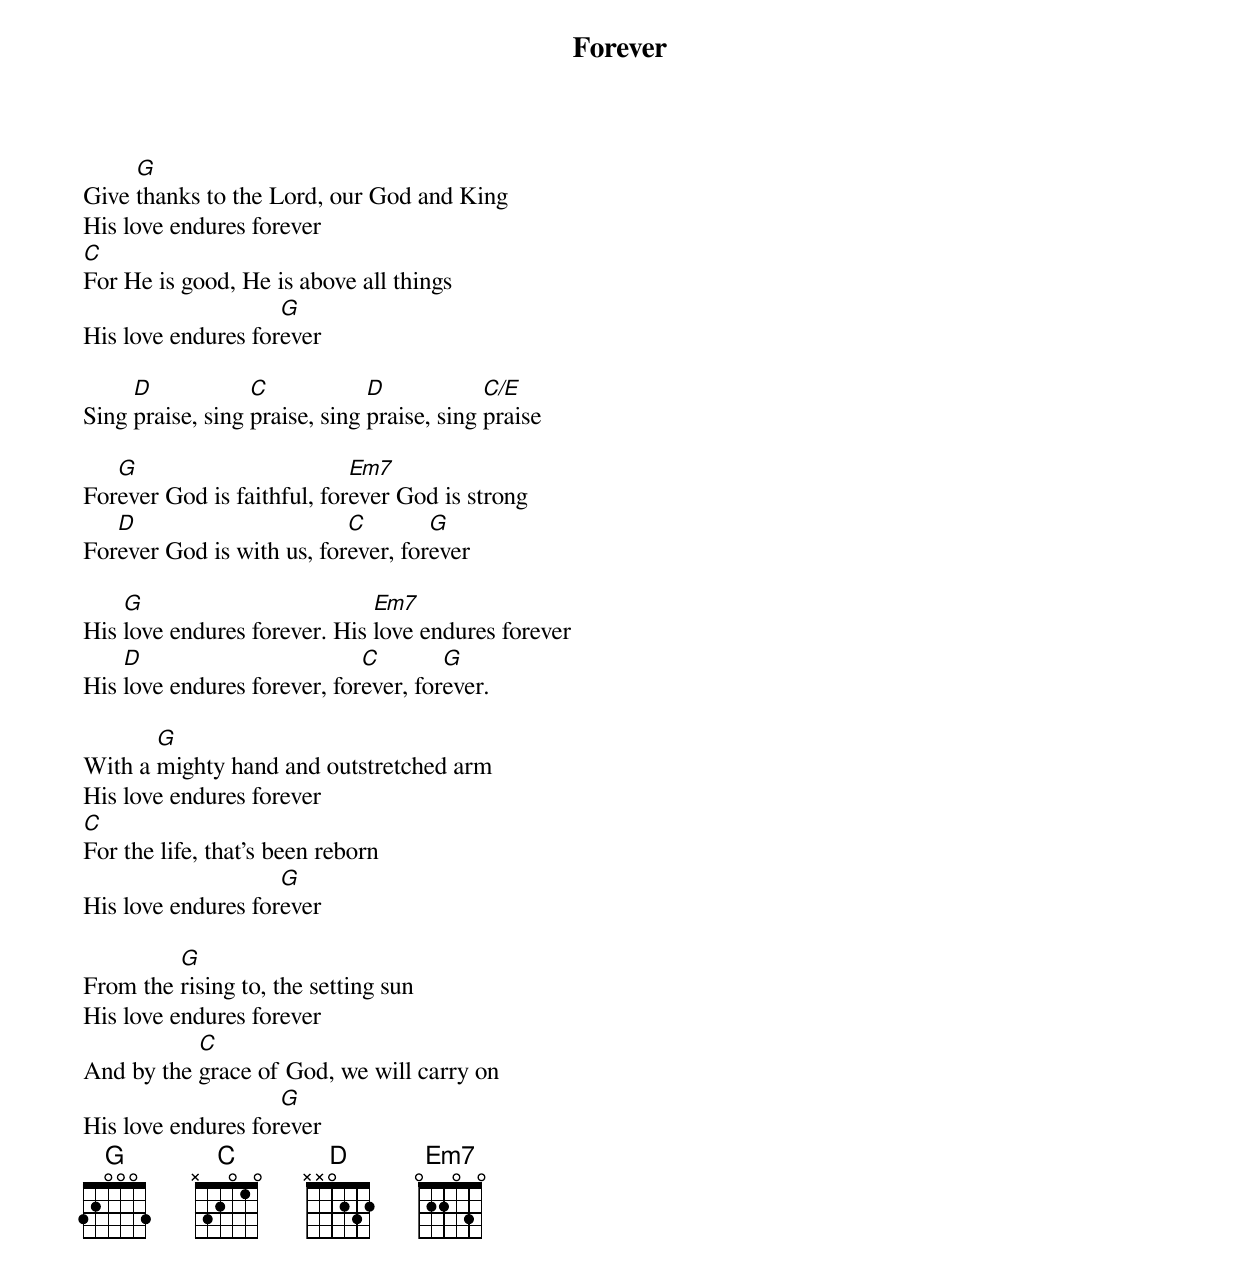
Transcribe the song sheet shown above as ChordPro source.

{title: Forever}
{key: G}
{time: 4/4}
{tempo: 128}
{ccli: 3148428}
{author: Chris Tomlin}
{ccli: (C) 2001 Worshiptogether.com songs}

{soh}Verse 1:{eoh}
Give [G]thanks to the Lord, our God and King
His love endures forever
[C]For He is good, He is above all things
His love endures for[G]ever

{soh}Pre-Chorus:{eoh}
Sing [D]praise, sing [C]praise, sing [D]praise, sing [C/E]praise

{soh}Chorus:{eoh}
For[G]ever God is faithful, for[Em7]ever God is strong
For[D]ever God is with us, for[C]ever, for[G]ever

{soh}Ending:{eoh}
His [G]love endures forever. His [Em7]love endures forever
His [D]love endures forever, for[C]ever, for[G]ever.

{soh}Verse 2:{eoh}
With a [G]mighty hand and outstretched arm
His love endures forever
[C]For the life, that's been reborn
His love endures for[G]ever

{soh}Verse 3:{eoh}
From the [G]rising to, the setting sun
His love endures forever
And by the [C]grace of God, we will carry on
His love endures for[G]ever
